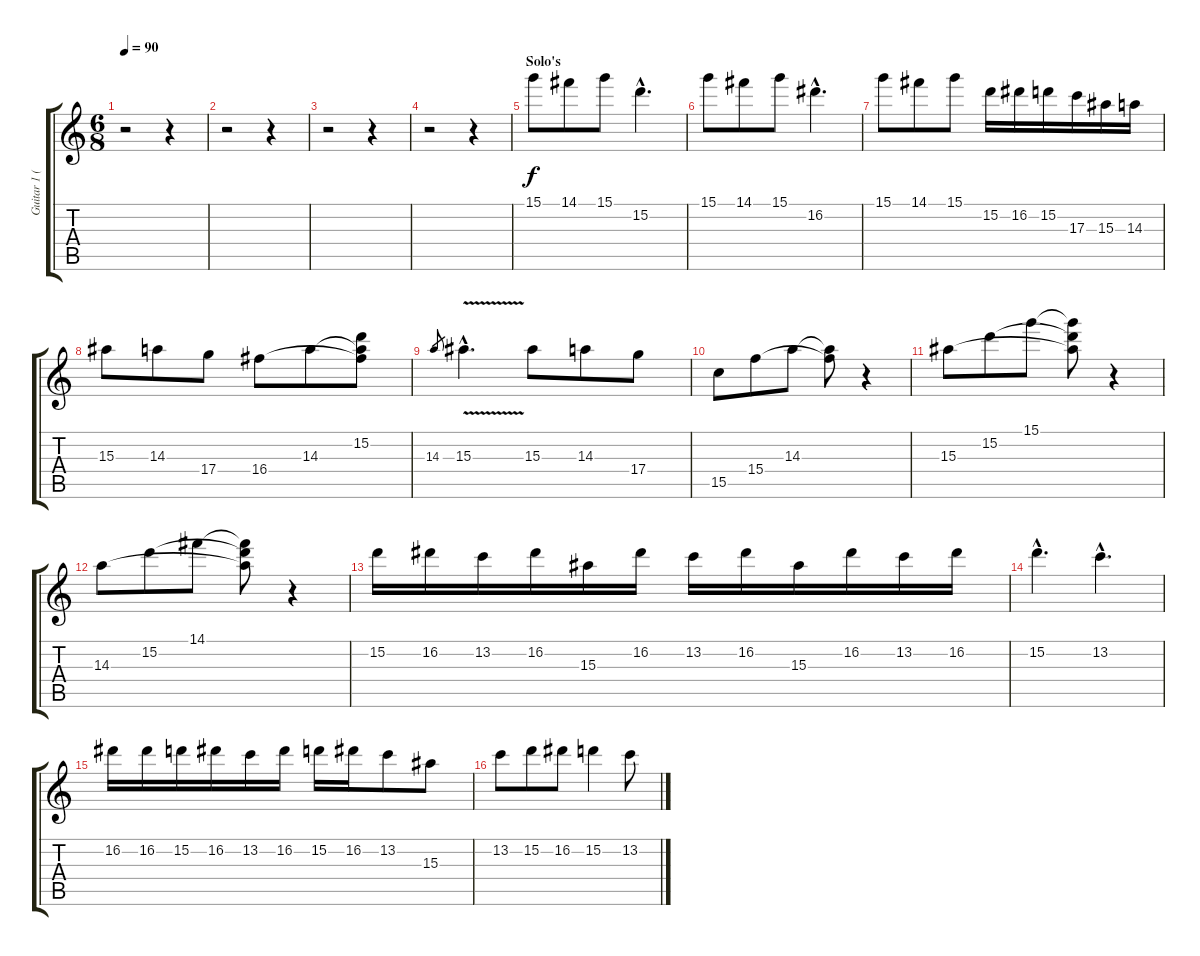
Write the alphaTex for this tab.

\track ("Guitar 1 (overdriven)" "Guitar 1 (") {instrument overdrivenguitar}
\staff {score tabs}
\tuning (E4 B3 G3 D3 A2 E2) {hide}
\ts (6 8)
\tempo 90
\clef g2
\ks c
r.2{dy f} r.4 |
r.2 r.4 |
r.2 r.4 |
r.2 r.4 |
\section ("" "Solo's")
15.1.8 14.1.8 15.1.8 15.2{hac}.4{d} |
15.1.8 14.1.8 15.1.8 16.2{hac}.4{d} |
15.1.8 14.1.8 15.1.8 15.2.16 16.2.16 15.2.16 17.3.16 15.3.16 14.3.16 |
15.3.8 14.3.8 17.4.8 16.4.8 14.3.8 (15.2 14.3{t} 16.4{t}).8 |
14.3.8{gr} 15.3{v hac}.4{d} 15.3.8 14.3.8 17.4.8 |
15.5.8 15.4.8 14.3.8 (14.3{t} 15.4{t}).8 r.4 |
15.3.8 15.2.8 15.1.8 (15.1{t} 15.2{t} 15.3{t}).8 r.4 |
14.3.8 15.2.8 14.1.8 (14.1{t} 15.2{t} 14.3{t}).8 r.4 |
15.2.16 16.2.16 13.2.16 16.2.16 15.3.16 16.2.16 13.2.16 16.2.16 15.3.16 16.2.16 13.2.16 16.2.16 |
15.2{hac}.4{d} 13.2{hac}.4{d} |
16.2.16 16.2.16 15.2.16 16.2.16 13.2.16 16.2.16 15.2.16 16.2.16 13.2.8 15.3.8 |
13.2.8 15.2.8 16.2.8 15.2.4 13.2.8
